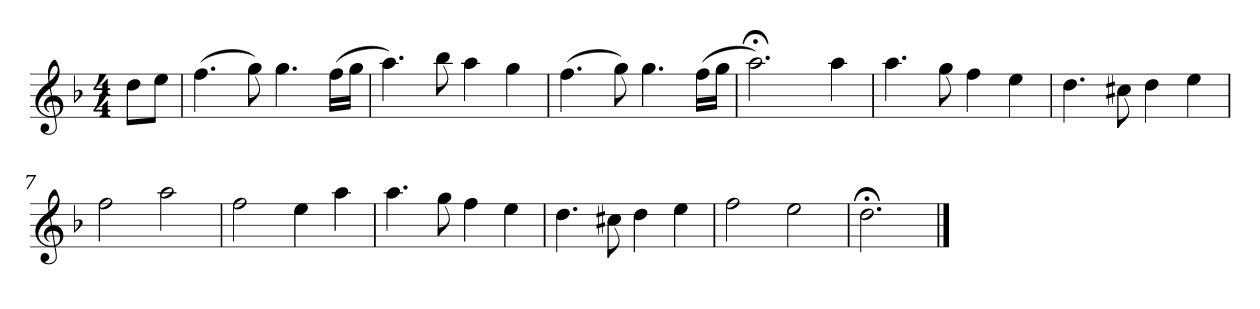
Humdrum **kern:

**kern
*part1
*staff1
*k[b-]
*d:
*M4/4
*MM120
=
8ddL
8eeJ
=1
(4.ff
8gg)
4.gg
(16ffLL
16ggJJ
=2
4.aa)
8bb-
4aa
4gg
=3
(4.ff
8gg)
4.gg
(16ffLL
16ggJJ
=4
2.aa;<)
4aa
=5
4.aa
8gg
4ff
4ee
=6
4.dd
8cc#X
4dd
4ee
=7
2ff
2aa
=8
2ff
4ee
4aa
=9
4.aa
8gg
4ff
4ee
=10
4.dd
8cc#X
4dd
4ee
=11
2ff
2ee
=12
2.dd;<
==
*-
